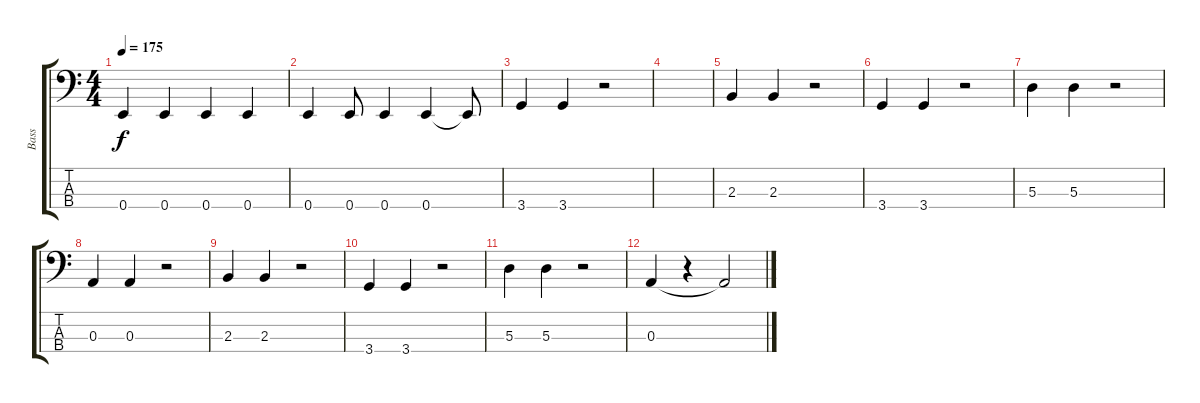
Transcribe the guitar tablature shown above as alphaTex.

\track ("Bass" "Bass") {instrument electricbassfinger}
\staff {score tabs}
\tuning (G2 D2 A1 E1) {hide}
\ts (4 4)
\tempo 175
\clef f4
\ks c
0.4.4{dy f} 0.4.4 0.4.4 0.4.4 |
0.4.4 0.4.8 0.4.4 0.4.4 0.4{t}.8 |
3.4.4 3.4.4 r.2 |
|
2.3.4 2.3.4 r.2 |
3.4.4 3.4.4 r.2 |
5.3.4 5.3.4 r.2 |
0.3.4 0.3.4 r.2 |
2.3.4 2.3.4 r.2 |
3.4.4 3.4.4 r.2 |
5.3.4 5.3.4 r.2 |
0.3.4 r.4 0.3{t}.2
